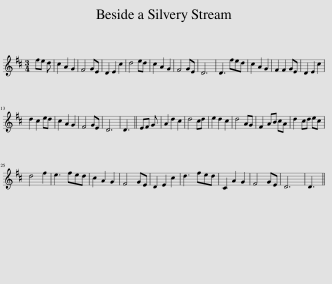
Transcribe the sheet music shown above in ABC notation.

X:1
L:1/8
M:3/4
I:linebreak $
K:D
V:1 treble
V:1
 fe d | c2 A2 G2 | F4 GE | D2 E2 c2 | d4 ed | %5
 c2 A2 G2 | F4 GE | D6 | D3 fed | c2 A2 G2 | %10
 F2 F2 GE | D2 E2 c2 |$ d2 c2 ed | c2 A2 G2 | F4 GE | %15
 D6 | D3 || EF G | A2 d2 c2 | d4 cd | %20
 e2 d2 c2 | d4 AG | F2 AB cA | d2 cd ec |$ d4 f2 | %25
 e3 fed | c2 A2 G2 | F4 GE | D2 E2 c2 | d3 fed | %30
 C2 A2 G2 | F4 GE | D6 | D3 || %34
